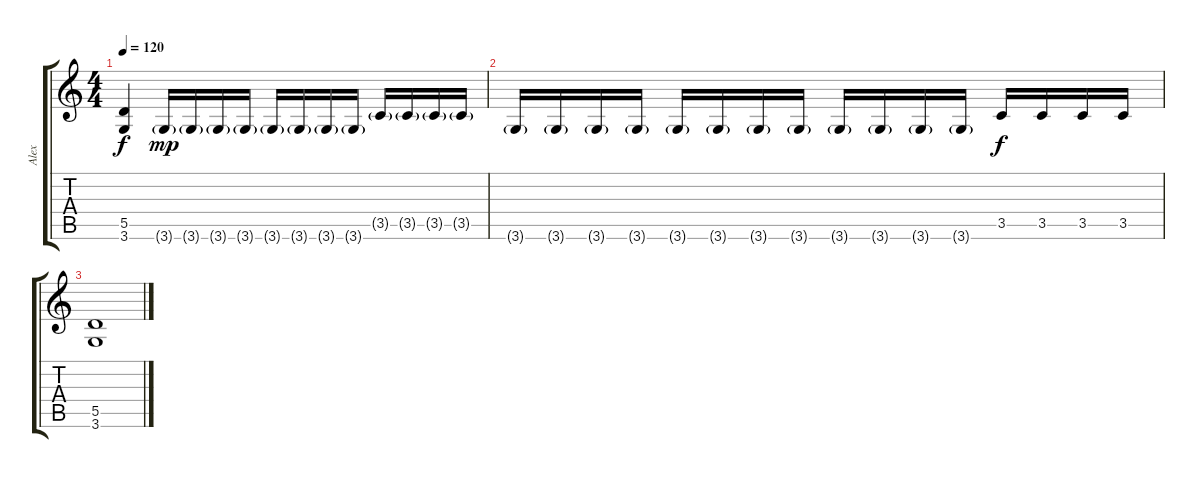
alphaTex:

\track ("Alex" "Alex") {instrument overdrivenguitar}
\staff {score tabs}
\tuning (E4 B3 G3 D3 A2 E2) {hide}
\ts (4 4)
\tempo 120
\clef g2
\ks c
(5.5 3.6).4{dy f} 3.6{g}.16{dy mp} 3.6{g}.16 3.6{g}.16 3.6{g}.16 3.6{g}.16 3.6{g}.16 3.6{g}.16 3.6{g}.16 3.5{g}.16 3.5{g}.16 3.5{g}.16 3.5{g}.16 |
3.6{g}.16 3.6{g}.16 3.6{g}.16 3.6{g}.16 3.6{g}.16 3.6{g}.16 3.6{g}.16 3.6{g}.16 3.6{g}.16 3.6{g}.16 3.6{g}.16 3.6{g}.16 3.5.16{dy f} 3.5.16 3.5.16 3.5.16 |
(5.5 3.6).1
